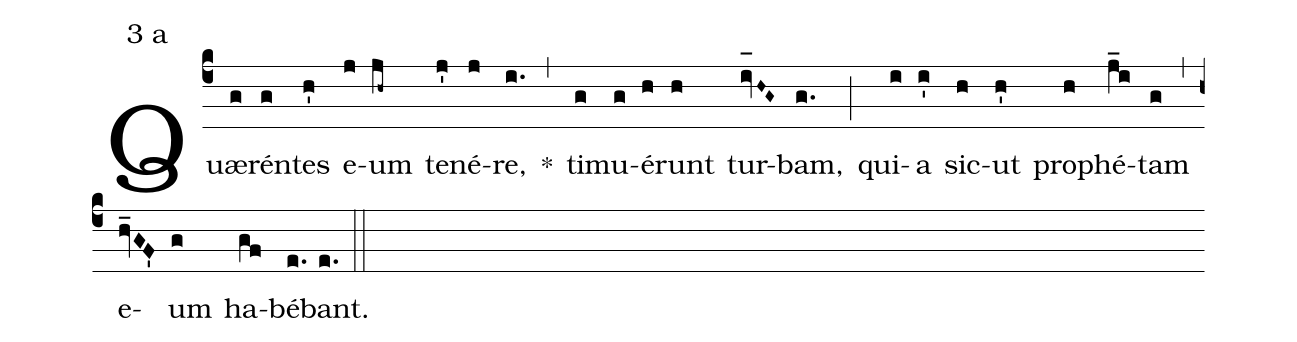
mode:3 a;
%%
(c4) Quæ(g)rén(g)tes(h') e(j)um(jh~) te(j')né(j)re,(i.) *(,) ti(g)mu(g)é(h)runt(h) tur(iv_[oh:h]H~G~)bam,(g.) (;) qui(i)a(i') sic(h)ut(h') pro(h)phé(j_i)tam(g) (,) e(hv_GF')um(g) ha(gf)bé(e.)bant.(e.) (::)
